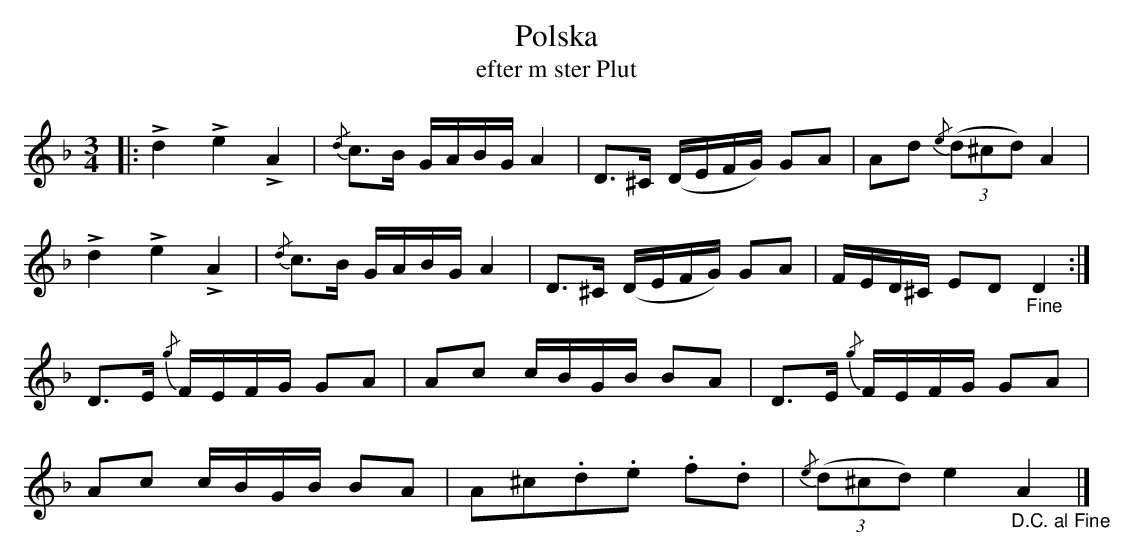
X:1 c
T:Polska
T:efter m ster Plut
M:3/4
L:1/16
K:Dm
|:+>+d4 +>+e4 +>+A4|{/d}c3B GABG A4|D3^C (DEFG) G2A2|A2d2 (3{/e}(d2^c2d2) A4|
+>+d4 +>+e4 +>+A4|{/d}c3B GABG A4|D3^C (DEFG) G2A2|FED^C E2D2 "_Fine"D4:|
D3E {/g}FEFG G2A2|A2c2 cBGB B2A2|D3E {/g}FEFG G2A2|
A2c2 cBGB B2A2|A2^c2.d2.e2 .f2.d2|(3{/e}(d2^c2d2) e4 "_D.C. al Fine"A4|]
